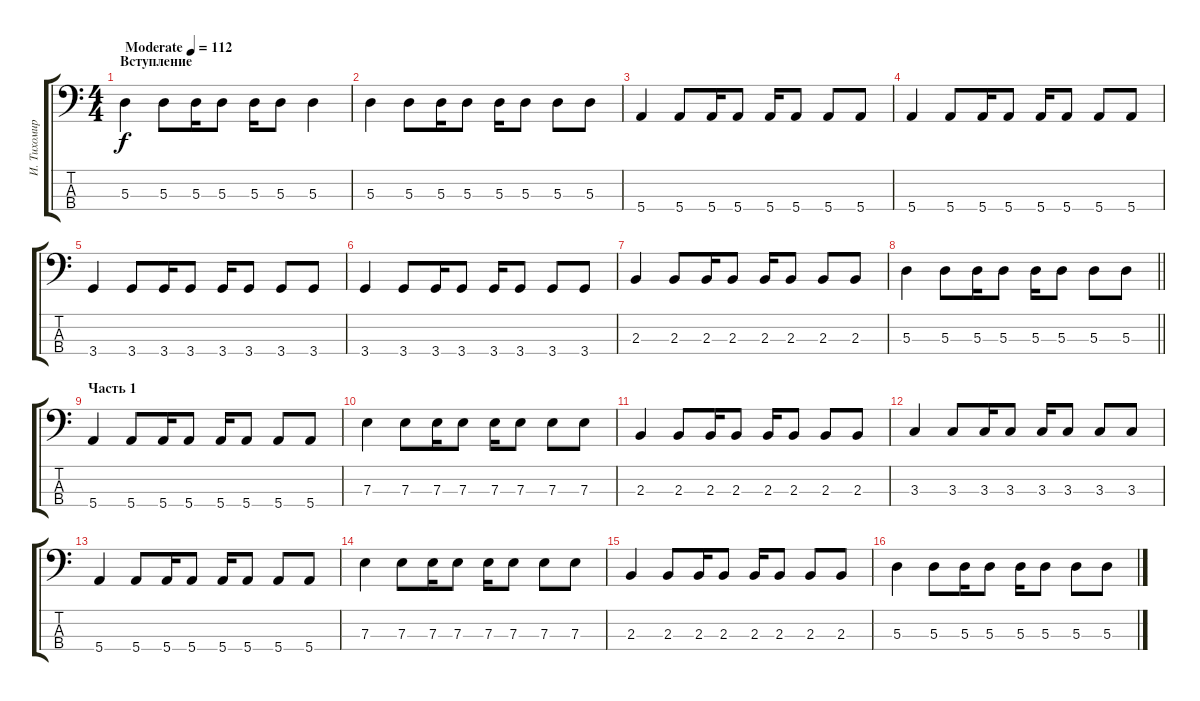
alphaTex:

\track ("И. Тихомиров" "И. Тихомир") {instrument electricbassfinger}
\staff {score tabs}
\tuning (G2 D2 A1 E1) {hide}
\ts (4 4)
\section ("" "Вступление")
\tempo (112 "Moderate")
\clef f4
\ks c
5.3.4{dy f instrument electricbassfinger} 5.3.8 5.3.16 5.3.8 5.3.16 5.3.8 5.3.4 |
5.3.4 5.3.8 5.3.16 5.3.8 5.3.16 5.3.8 5.3.8 5.3.8 |
5.4.4 5.4.8 5.4.16 5.4.8 5.4.16 5.4.8 5.4.8 5.4.8 |
5.4.4 5.4.8 5.4.16 5.4.8 5.4.16 5.4.8 5.4.8 5.4.8 |
3.4.4 3.4.8 3.4.16 3.4.8 3.4.16 3.4.8 3.4.8 3.4.8 |
3.4.4 3.4.8 3.4.16 3.4.8 3.4.16 3.4.8 3.4.8 3.4.8 |
2.3.4 2.3.8 2.3.16 2.3.8 2.3.16 2.3.8 2.3.8 2.3.8 |
\barLineRight lightlight
5.3.4 5.3.8 5.3.16 5.3.8 5.3.16 5.3.8 5.3.8 5.3.8 |
\section ("" "Часть 1")
5.4.4 5.4.8 5.4.16 5.4.8 5.4.16 5.4.8 5.4.8 5.4.8 |
7.3.4 7.3.8 7.3.16 7.3.8 7.3.16 7.3.8 7.3.8 7.3.8 |
2.3.4 2.3.8 2.3.16 2.3.8 2.3.16 2.3.8 2.3.8 2.3.8 |
3.3.4 3.3.8 3.3.16 3.3.8 3.3.16 3.3.8 3.3.8 3.3.8 |
5.4.4 5.4.8 5.4.16 5.4.8 5.4.16 5.4.8 5.4.8 5.4.8 |
7.3.4 7.3.8 7.3.16 7.3.8 7.3.16 7.3.8 7.3.8 7.3.8 |
2.3.4 2.3.8 2.3.16 2.3.8 2.3.16 2.3.8 2.3.8 2.3.8 |
5.3.4 5.3.8 5.3.16 5.3.8 5.3.16 5.3.8 5.3.8 5.3.8
